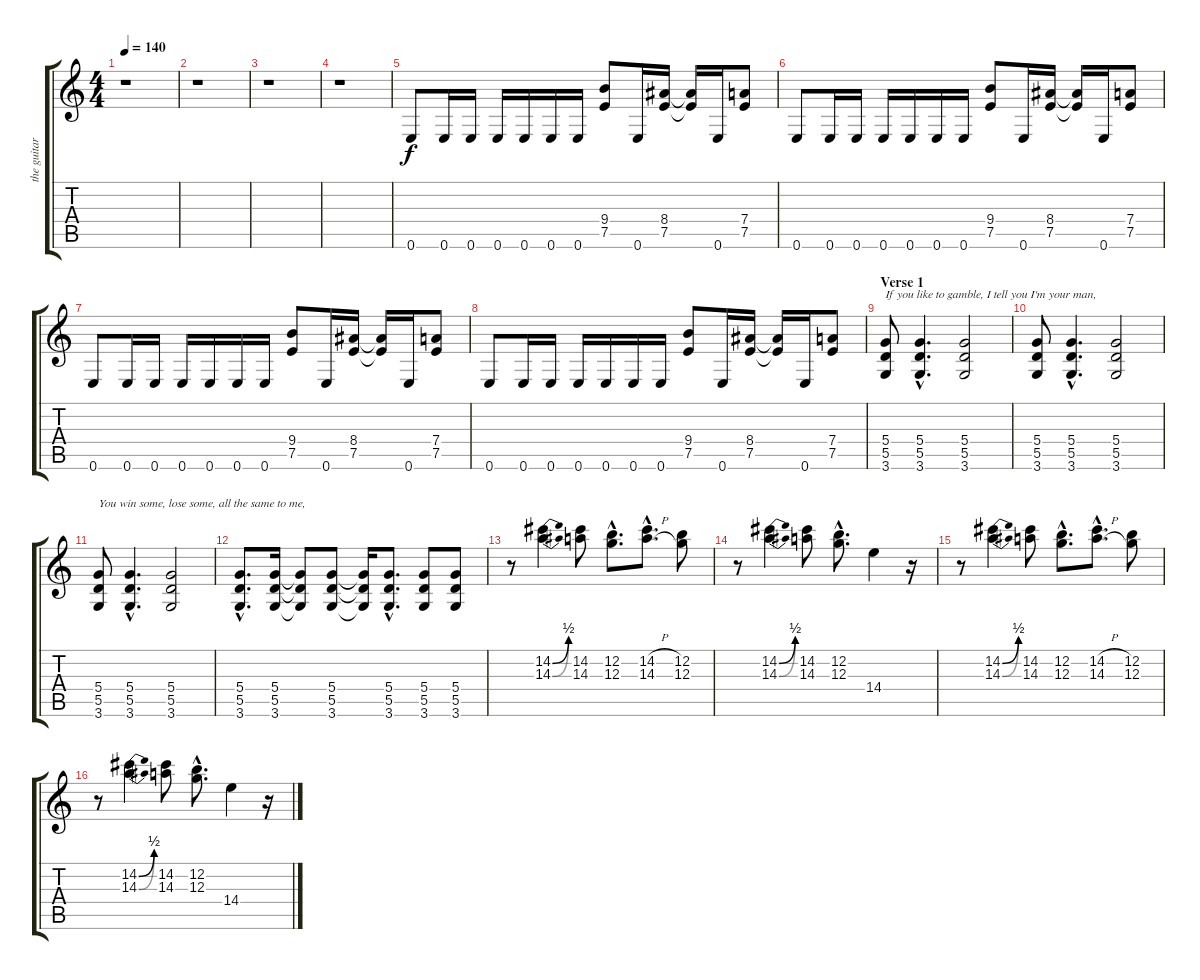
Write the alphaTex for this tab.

\track ("the guitar you should be watching" "the guitar") {instrument distortionguitar}
\staff {score tabs}
\tuning (E4 B3 G3 D3 A2 E2) {hide}
\ts (4 4)
\tempo 140
\clef g2
\ks c
r.1{dy f instrument distortionguitar} |
r.1 |
r.1 |
r.1 |
0.6.8 0.6.16 0.6.16 0.6.16 0.6.16 0.6.16 0.6.16 (9.4 7.5).8 0.6.16 (8.4 7.5).16 (8.4{t} 7.5{t}).16 0.6.16 (7.4 7.5).8 |
0.6.8 0.6.16 0.6.16 0.6.16 0.6.16 0.6.16 0.6.16 (9.4 7.5).8 0.6.16 (8.4 7.5).16 (8.4{t} 7.5{t}).16 0.6.16 (7.4 7.5).8 |
0.6.8 0.6.16 0.6.16 0.6.16 0.6.16 0.6.16 0.6.16 (9.4 7.5).8 0.6.16 (8.4 7.5).16 (8.4{t} 7.5{t}).16 0.6.16 (7.4 7.5).8 |
0.6.8 0.6.16 0.6.16 0.6.16 0.6.16 0.6.16 0.6.16 (9.4 7.5).8 0.6.16 (8.4 7.5).16 (8.4{t} 7.5{t}).16 0.6.16 (7.4 7.5).8 |
\section ("" "Verse 1")
(5.4 5.5 3.6).8{txt "If you like to gamble, I tell you I'm your man,"} (5.4{hac} 5.5{hac} 3.6{hac}).4{d} (5.4 5.5 3.6).2 |
(5.4 5.5 3.6).8 (5.4{hac} 5.5{hac} 3.6{hac}).4{d} (5.4 5.5 3.6).2 |
(5.4 5.5 3.6).8{txt "You win some, lose some, all the same to me,"} (5.4{hac} 5.5{hac} 3.6{hac}).4{d} (5.4 5.5 3.6).2 |
(5.4{hac} 5.5{hac} 3.6{hac}).8{d} (5.4 5.5 3.6).16 (5.4{t} 5.5{t} 3.6{t}).8 (5.4 5.5 3.6).8 (5.4{t} 5.5{t} 3.6{t}).16 (5.4{hac} 5.5{hac} 3.6{hac}).8{d} (5.4 5.5 3.6).8 (5.4 5.5 3.6).8 |
r.8 (14.2{be (bend 0 0 60 2)} 14.3{be (bend 0 0 60 2)}).4 (14.2 14.3).8 (12.2{hac} 12.3{hac}).8{d} (14.2{h hac} 14.3{h hac}).8{d} (12.2 12.3).8 |
r.8 (14.2{be (bend 0 0 60 2)} 14.3{be (bend 0 0 60 2)}).4 (14.2 14.3).8 (12.2{hac} 12.3{hac}).8{d} 14.4.4 r.16 |
r.8 (14.2{be (bend 0 0 60 2)} 14.3{be (bend 0 0 60 2)}).4 (14.2 14.3).8 (12.2{hac} 12.3{hac}).8{d} (14.2{h hac} 14.3{h hac}).8{d} (12.2 12.3).8 |
r.8 (14.2{be (bend 0 0 60 2)} 14.3{be (bend 0 0 60 2)}).4 (14.2 14.3).8 (12.2{hac} 12.3{hac}).8{d} 14.4.4 r.16
